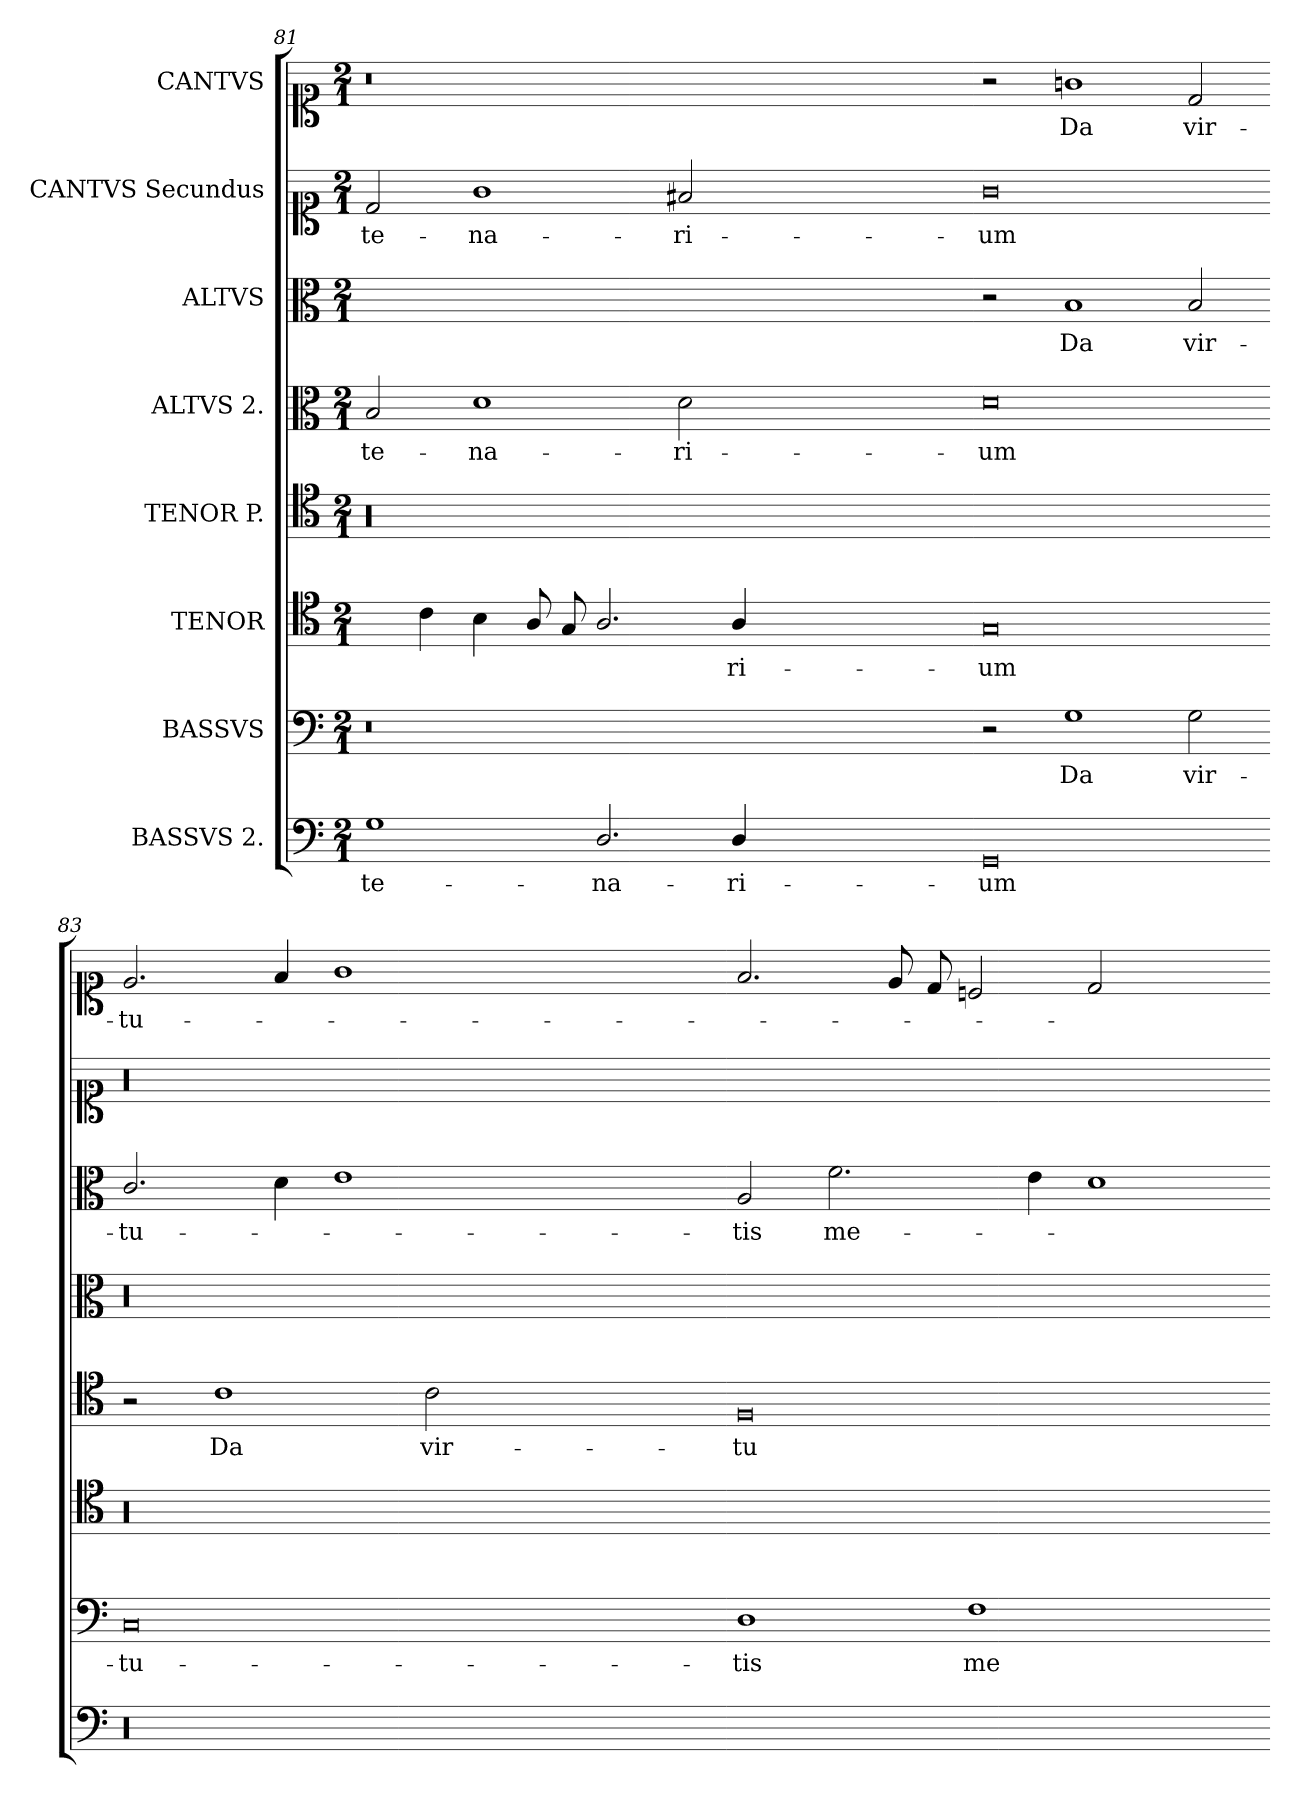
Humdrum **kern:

**kern	**text	**kern	**text	**kern	**text	**kern	**text	**kern	**text	**kern	**text	**kern	**text	**kern	**text
*part8	*part8	*part7	*part7	*part6	*part6	*part5	*part5	*part4	*part4	*part3	*part3	*part2	*part2	*part1	*part1
*staff8	*staff8	*staff7	*staff7	*staff6	*staff6	*staff5	*staff5	*staff4	*staff4	*staff3	*staff3	*staff2	*staff2	*staff1	*staff1
*I"BASSVS 2.	*	*I"BASSVS	*	*I"TENOR	*	*I"TENOR P.	*	*I"ALTVS 2.	*	*I"ALTVS	*	*I"CANTVS Secundus	*	*I"CANTVS	*
*clefF4	*	*clefF4	*	*clefC4	*	*clefC4	*	*clefC3	*	*clefC3	*	*clefC1	*	*clefC1	*
*k[]	*	*k[]	*	*k[]	*	*k[]	*	*k[]	*	*k[]	*	*k[]	*	*k[]	*
*M2/1	*	*M2/1	*	*M2/1	*	*M2/1	*	*M2/1	*	*M2/1	*	*M2/1	*	*M2/1	*
=81	=81	=81	=81	=81	=81	=81	=81	=81	=81	=81	=81	=81	=81	=81	=81
1G	-te-	0r	.	4ryy	.	00r	.	2B/	-te-	00ryy	.	2d/	-te-	0r	.
.	.	.	.	4c\	.	.	.	.	.	.	.	.	.	.	.
.	.	.	.	4B\	.	.	.	1d	-na-	.	.	1g	-na-	.	.
.	.	.	.	8A/	.	.	.	.	.	.	.	.	.	.	.
.	.	.	.	8G/	.	.	.	.	.	.	.	.	.	.	.
2.D/	-na-	.	.	2.A/	.	.	.	.	.	.	.	.	.	.	.
.	.	.	.	.	.	.	.	2d\	-ri-	.	.	2f#X/	-ri-	.	.
4D/	-ri-	.	.	4A/	-ri-	.	.	.	.	.	.	.	.	.	.
0ryy	.	0ryy	.	0ryy	.	.	.	0ryy	.	.	.	0ryy	.	0ryy	.
=82-	=82-	=82-	=82-	=82-	=82-	=82-	=82-	=82-	=82-	=82-	=82-	=82-	=82-	=82-	=82-
0GG	-um	2r	.	0G	-um	0ryy	.	0d	-um	2r	.	0g	-um	2r	.
.	.	1G	Da	.	.	.	.	.	.	1B	Da	.	.	1gn	Da
.	.	2G\	vir-	.	.	.	.	.	.	2B/	vir-	.	.	2d/	vir-
=83-	=83-	=83-	=83-	=83-	=83-	=83-	=83-	=83-	=83-	=83-	=83-	=83-	=83-	=83-	=83-
00r	.	0C	-tu-	00r	.	2r	.	00r	.	2.c/	-tu-	00r	.	2.e/	-tu-
.	.	.	.	.	.	1c	Da	.	.	.	.	.	.	.	.
.	.	.	.	.	.	.	.	.	.	4d\	.	.	.	4f/	.
.	.	.	.	.	.	.	.	.	.	1e	.	.	.	1g	.
.	.	.	.	.	.	2c\	vir-	.	.	.	.	.	.	.	.
.	.	0ryy	.	.	.	0ryy	.	.	.	0ryy	.	.	.	0ryy	.
=84-	=84-	=84-	=84-	=84-	=84-	=84-	=84-	=84-	=84-	=84-	=84-	=84-	=84-	=84-	=84-
0ryy	.	1D	-tis	0ryy	.	0F	-tu-	0ryy	.	2A/	-tis	0ryy	.	2.f/	.
.	.	.	.	.	.	.	.	.	.	2.f\	me-	.	.	.	.
.	.	.	.	.	.	.	.	.	.	.	.	.	.	8e/	.
.	.	.	.	.	.	.	.	.	.	.	.	.	.	8d/	.
.	.	1F	me-	.	.	.	.	.	.	.	.	.	.	2cn/	.
.	.	.	.	.	.	.	.	.	.	4e\	.	.	.	.	.
.	.	.	.	.	.	.	.	.	.	1d\	.	.	.	2d/	.
2ryy	.	2ryy	.	2ryy	.	2ryy	.	2ryy	.	.	.	2ryy	.	2ryy	.
=-	=-	=-	=-	=-	=-	=-	=-	=-	=-	=-	=-	=-	=-	=-	=-
*-	*-	*-	*-	*-	*-	*-	*-	*-	*-	*-	*-	*-	*-	*-	*-
